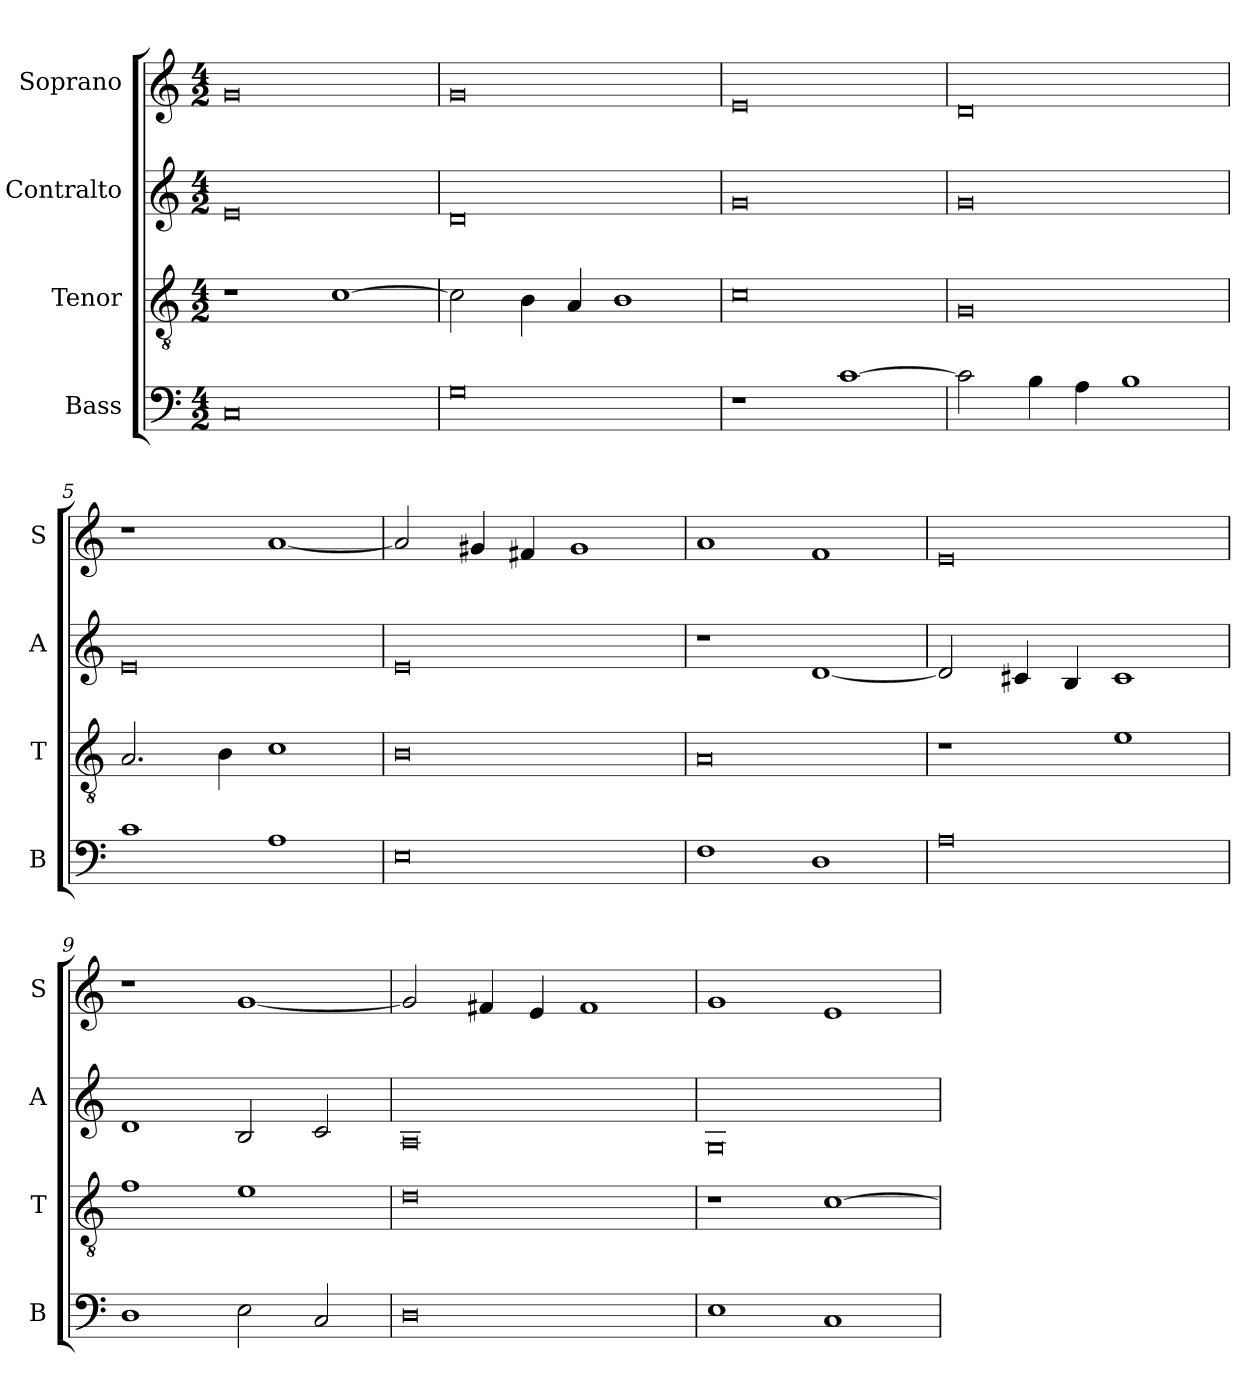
**kern	**kern	**kern	**kern
*part4	*part3	*part2	*part1
*staff4	*staff3	*staff2	*staff1
*I"Bass	*I"Tenor	*I"Contralto	*I"Soprano
*I'B	*I'T	*I'A	*I'S
*clefF4	*clefGv2	*clefG2	*clefG2
*k[]	*k[]	*k[]	*k[]
*G:mix	*G:mix	*G:mix	*G:mix
*M4/2	*M4/2	*M4/2	*M4/2
=1	=1	=1	=1
0C	1r	0e	0g
.	[1c	.	.
=2	=2	=2	=2
0G	2c]	0d	0g
.	4B	.	.
.	4A	.	.
.	1B	.	.
=3	=3	=3	=3
1r	0c	0g	0e
[1c	.	.	.
=4	=4	=4	=4
2c]	0G	0g	0d
4B	.	.	.
4A	.	.	.
1B	.	.	.
=5	=5	=5	=5
1c	2.A	0e	1r
.	4B	.	.
1A	1c	.	[1a
=6	=6	=6	=6
0E	0B	0e	2a]
.	.	.	4g#X
.	.	.	4f#X
.	.	.	1g#
=7	=7	=7	=7
1F	0A	1r	1a
1D	.	[1d	1f
=8	=8	=8	=8
0A	1r	2d]	0e
.	.	4c#X	.
.	.	4B	.
.	1e	1c#	.
=9	=9	=9	=9
1D	1f	1d	1r
2E	1e	2B	[1g
2C	.	2c	.
=10	=10	=10	=10
0D	0d	0A	2g]
.	.	.	4f#X
.	.	.	4e
.	.	.	1f#
=11	=11	=11	=11
1E	1r	0G	1g
1C	[1c	.	1e
=	=	=	=
*-	*-	*-	*-
